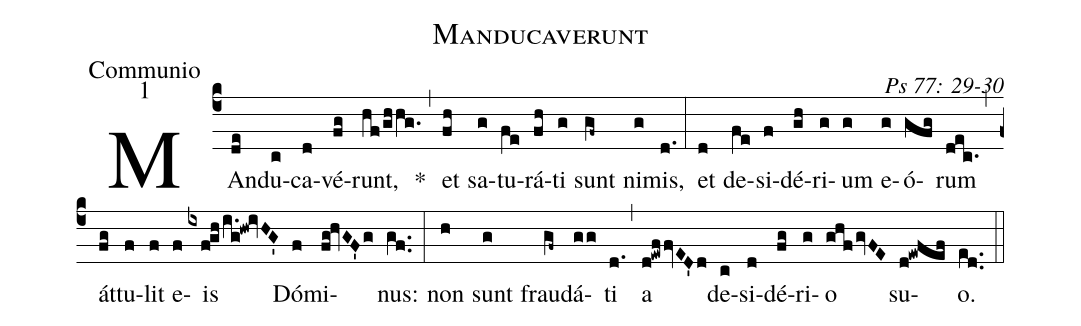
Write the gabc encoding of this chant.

name: Manducaverunt;
office-part: Communio;
mode: 1;
commentary: Ps 77: 29-30;
%%
(c4) MAn(de)du(c)ca(d)vé(fg)runt,(hf/ghhg.) *(,) et(fh) sa(g)tu(fe)rá(fh)ti(g) sunt(gf~) ni(g)mis,(d.) (:)
et(d) de(fe)si(f)dé(gh)ri(g)um(g) e(g)ó(gfg)rum(dec.) (,) át(fg)tu(f)lit(f) e(f)is(ixfgh/i.g!hw!ivHG') Dó(f)mi(fg!hvGF'g)nus:(gf..) (:)
non(h) sunt(g) frau(gf~)dá(gg)ti(d.) (,) a(d!ewffvED'd) de(c)si(d)dé(fg)ri(g)o(ghfgvFE) su(d!ewfef)o.(ed..) (::)
